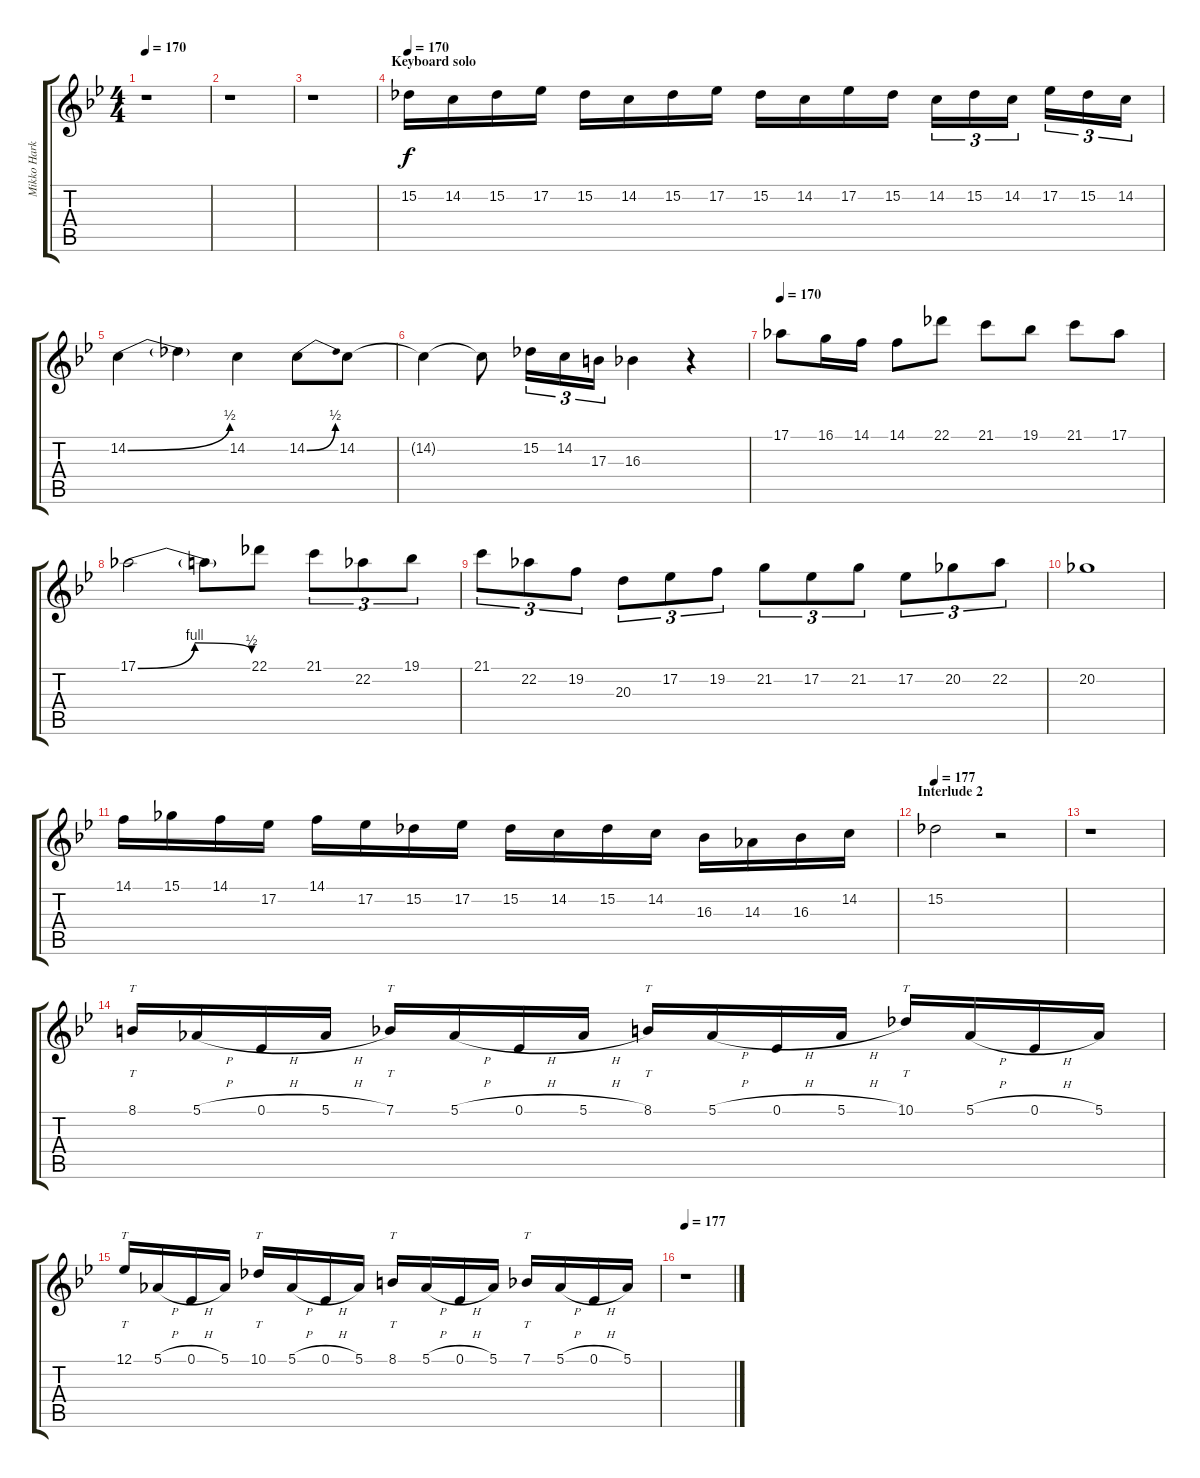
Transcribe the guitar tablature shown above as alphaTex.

\track ("Mikko Harkin RH" "Mikko Hark") {instrument stringensemble1}
\staff {score tabs}
\tuning (Eb4 Bb3 Gb3 Db3 Ab2 Eb2) {hide}
\ts (4 4)
\tempo 170
\clef g2
\ks gminor
r.1{dy f} |
r.1 |
r.1 |
\section ("" "Keyboard solo")
\tempo 170
15.2.16{volume 16 instrument lead1square} 14.2.16 15.2.16 17.2.16 15.2.16 14.2.16 15.2.16 17.2.16 15.2.16 14.2.16 17.2.16 15.2.16 14.2.16{tu (3 2)} 15.2.16{tu (3 2)} 14.2.16{tu (3 2)} 17.2.16{tu (3 2)} 15.2.16{tu (3 2)} 14.2.16{tu (3 2)} |
14.2{be (bend 0 0 60 2)}.4 14.2{t}.4 14.2.4 14.2{be (bend 0 0 60 2)}.8 14.2.8 |
14.2{t}.4 14.2{t}.8 15.2.16{tu (3 2)} 14.2.16{tu (3 2)} 17.3.16{tu (3 2)} 16.3.4 r.4 |
\tempo 170
17.1.8{volume 16 instrument lead1square} 16.1.16 14.1.16 14.1.8 22.1.8 21.1.8 19.1.8 21.1.8 17.1.8 |
17.1{be (bendrelease 0 0 30 4 45 4 60 2)}.2 17.1{t}.8 22.1.8 21.1.8{tu (3 2)} 22.2.8{tu (3 2)} 19.1.8{tu (3 2)} |
21.1.8{tu (3 2)} 22.2.8{tu (3 2)} 19.2.8{tu (3 2)} 20.3.8{tu (3 2)} 17.2.8{tu (3 2)} 19.2.8{tu (3 2)} 21.2.8{tu (3 2)} 17.2.8{tu (3 2)} 21.2.8{tu (3 2)} 17.2.8{tu (3 2)} 20.2.8{tu (3 2)} 22.2.8{tu (3 2)} |
20.2.1 |
14.1.16 15.1.16 14.1.16 17.2.16 14.1.16 17.2.16 15.2.16 17.2.16 15.2.16 14.2.16 15.2.16 14.2.16 16.3.16 14.3.16 16.3.16 14.2.16 |
\section ("" "Interlude 2")
\tempo 177
15.2.2 r.2 |
r.1 |
8.1.16{tt volume 12 instrument harpsichord} 5.1{h}.16 0.1{h}.16 5.1{h}.16 7.1.16{tt} 5.1{h}.16 0.1{h}.16 5.1{h}.16 8.1.16{tt} 5.1{h}.16 0.1{h}.16 5.1{h}.16 10.1.16{tt} 5.1{h}.16 0.1{h}.16 5.1.16 |
12.1.16{tt} 5.1{h}.16 0.1{h}.16 5.1.16 10.1.16{tt} 5.1{h}.16 0.1{h}.16 5.1.16 8.1.16{tt} 5.1{h}.16 0.1{h}.16 5.1.16 7.1.16{tt} 5.1{h}.16 0.1{h}.16 5.1.16 |
\tempo 177
r.1
